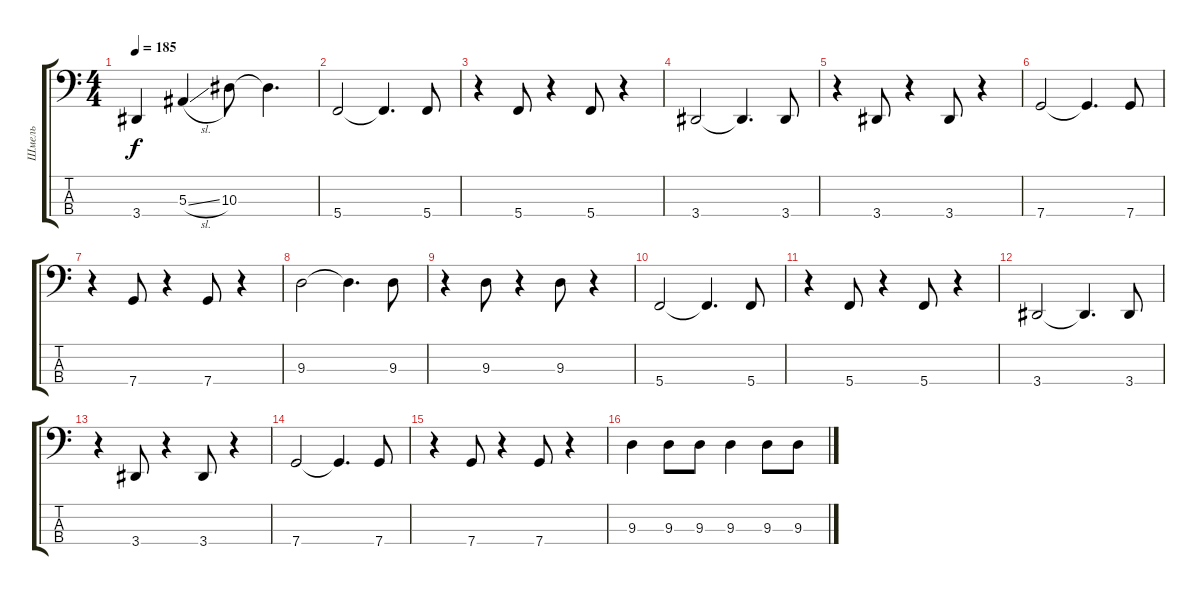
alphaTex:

\track ("Шмель" "Шмель") {instrument electricbassfinger}
\staff {score tabs}
\tuning (Eb2 Bb1 F1 C1) {hide}
\ts (4 4)
\tempo 185
\clef f4
\ks c
3.4{t}.4{dy f} 5.3{sl}.4 10.3.8 10.3{t}.4{d} |
5.4.2 5.4{t}.4{d} 5.4.8 |
r.4 5.4.8 r.4 5.4.8 r.4 |
3.4.2 3.4{t}.4{d} 3.4.8 |
r.4 3.4.8 r.4 3.4.8 r.4 |
7.4.2 7.4{t}.4{d} 7.4.8 |
r.4 7.4.8 r.4 7.4.8 r.4 |
9.3.2 9.3{t}.4{d} 9.3.8 |
r.4 9.3.8 r.4 9.3.8 r.4 |
5.4.2 5.4{t}.4{d} 5.4.8 |
r.4 5.4.8 r.4 5.4.8 r.4 |
3.4.2 3.4{t}.4{d} 3.4.8 |
r.4 3.4.8 r.4 3.4.8 r.4 |
7.4.2 7.4{t}.4{d} 7.4.8 |
r.4 7.4.8 r.4 7.4.8 r.4 |
9.3.4 9.3.8 9.3.8 9.3.4 9.3.8 9.3.8
